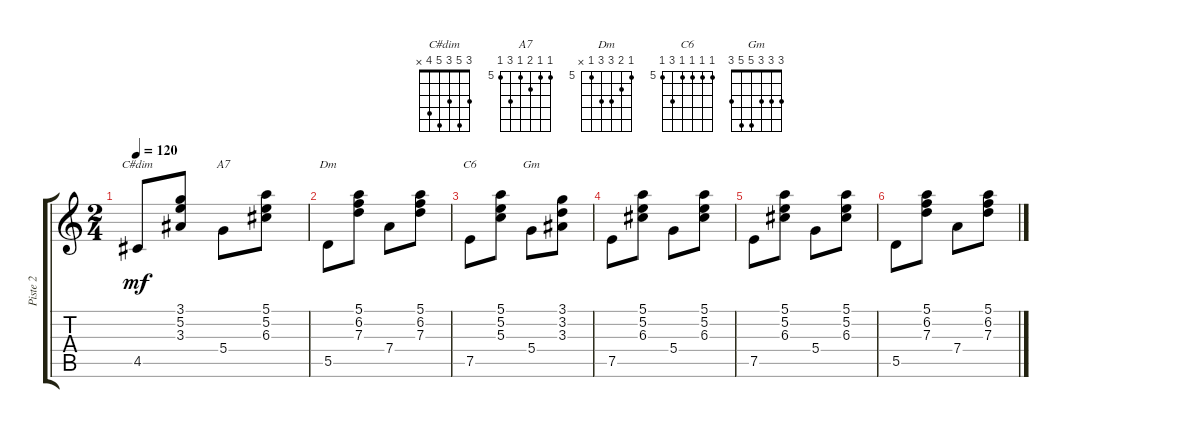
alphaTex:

\track ("Piste 2" "Piste 2") {instrument acousticguitarnylon}
\staff {score tabs}
\tuning (E4 B3 G3 D3 A2 E2) {hide}
\chord ("C#dim" 3 5 3 5 4 x)
\chord ("A7" 5 5 6 5 7 5) {firstfret 5}
\chord ("Dm" 5 6 7 7 5 x) {firstfret 5}
\chord ("C6" 5 5 5 5 7 5) {firstfret 5}
\chord ("Gm" 3 3 3 5 5 3)
\ts (2 4)
\tempo 120
\clef g2
\ks c
4.5.8{ch "C#dim" dy mf} (3.1 5.2 3.3).8 5.4.8{ch "A7"} (5.1 5.2 6.3).8 |
5.5.8{ch "Dm"} (5.1 6.2 7.3).8 7.4.8 (5.1 6.2 7.3).8 |
7.5.8{ch "C6"} (5.1 5.2 5.3).8 5.4.8{ch "Gm"} (3.1 3.2 3.3).8 |
7.5.8 (5.1 5.2 6.3).8 5.4.8 (5.1 5.2 6.3).8 |
7.5.8 (5.1 5.2 6.3).8 5.4.8 (5.1 5.2 6.3).8 |
5.5.8 (5.1 6.2 7.3).8 7.4.8 (5.1 6.2 7.3).8
